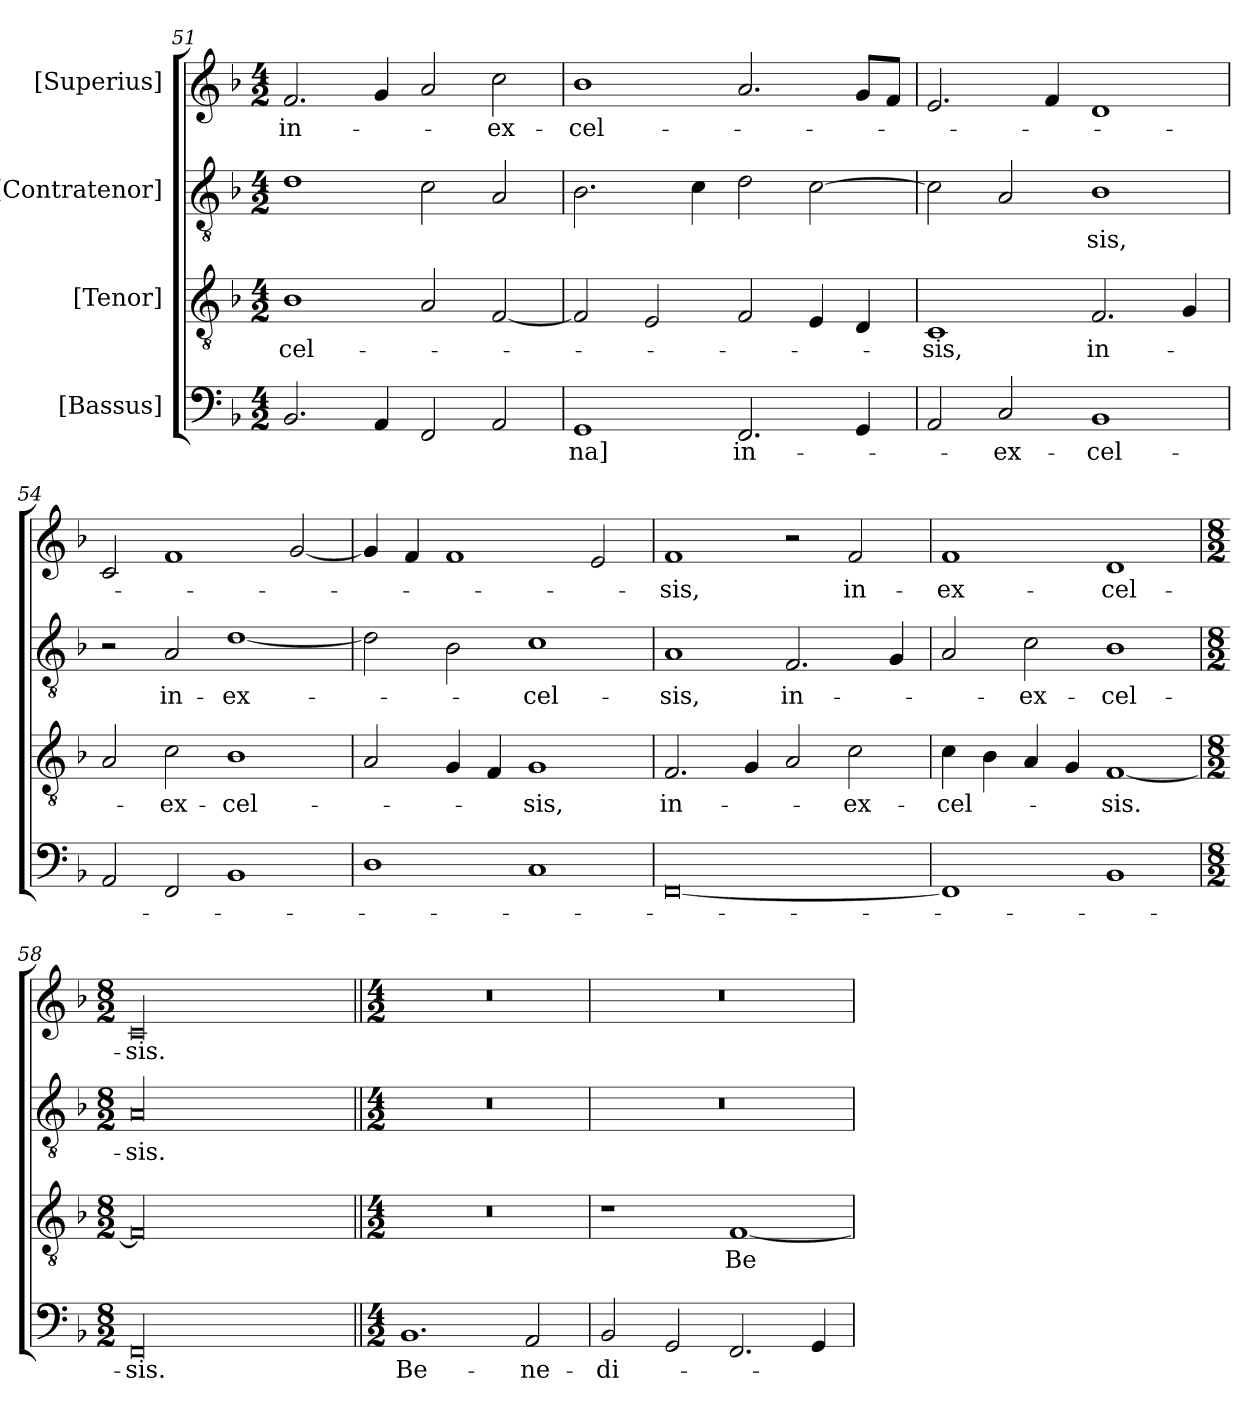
**kern	**text	**kern	**text	**kern	**text	**kern	**text
*part4	*part4	*part3	*part3	*part2	*part2	*part1	*part1
*staff4	*staff4	*staff3	*staff3	*staff2	*staff2	*staff1	*staff1
*I"[Bassus]	*	*I"[Tenor]	*	*I"[Contratenor]	*	*I"[Superius]	*
*clefF4	*	*clefGv2	*	*clefGv2	*	*clefG2	*
*k[b-]	*	*k[b-]	*	*k[b-]	*	*k[b-]	*
*M4/2	*	*M4/2	*	*M4/2	*	*M4/2	*
=51	=51	=51	=51	=51	=51	=51	=51
2.BB-/	.	1B-/	-cel-	1d/	.	2.f/	in-
4AA/	.	.	.	.	.	4g/	.
2FF/	.	2A/	.	2c\	.	2a/	.
2AA/	.	[2F/	.	2A/	.	2cc\	ex-
=52	=52	=52	=52	=52	=52	=52	=52
1GG/	-na]	2F/]	.	2.B-\	.	1b-/	-cel-
.	.	2E/	.	.	.	.	.
.	.	.	.	4c\	.	.	.
2.FF/	in-	2F/	.	2d\	.	2.a/	.
.	.	4E/	.	[2c\	.	.	.
4GG/	.	4D/	.	.	.	8g/L	.
.	.	.	.	.	.	8f/J	.
=53	=53	=53	=53	=53	=53	=53	=53
2AA/	.	1C/	-sis,	2c\]	.	2.e/	.
2C/	ex-	.	.	2A/	.	.	.
.	.	.	.	.	.	4f/	.
1BB-/	-cel-	2.F/	in-	1B-\	-sis,	1d/	.
.	.	4G/	.	.	.	.	.
=54	=54	=54	=54	=54	=54	=54	=54
2AA/	.	2A/	.	2r	.	2c/	.
2FF/	.	2c\	ex-	2A/	in-	1f/	.
1BB-/	.	1B-/	-cel-	[1d/	ex-	.	.
.	.	.	.	.	.	[2g/	.
=55	=55	=55	=55	=55	=55	=55	=55
1D\	.	2A/	.	2d\]	.	4g/]	.
.	.	.	.	.	.	4f/	.
.	.	4G/	.	2B-\	.	1f/	.
.	.	4F/	.	.	.	.	.
1C/	.	1G/	-sis,	1c\	-cel-	.	.
.	.	.	.	.	.	2e/	.
=56	=56	=56	=56	=56	=56	=56	=56
[0FF/	.	2.F/	in-	1A/	-sis,	1f/	-sis,
.	.	4G/	.	.	.	.	.
.	.	2A/	.	2.F/	in-	2r	.
.	.	2c\	ex-	.	.	2f/	in-
.	.	.	.	4G/	.	.	.
=57	=57	=57	=57	=57	=57	=57	=57
1FF/]	.	4c\	-cel-	2A/	.	1f/	ex-
.	.	4B-\	.	.	.	.	.
.	.	4A/	.	2c\	ex-	.	.
.	.	4G/	.	.	.	.	.
1BB-/	.	[1F/	-sis.	1B-\	-cel-	1d/	-cel-
=58	=58	=58	=58	=58	=58	=58	=58
*M8/2	*	*M8/2	*	*M8/2	*	*M8/2	*
00FF/	-sis.	00F/]	.	00A/	-sis.	00c/	-sis.
=59||	=59||	=59||	=59||	=59||	=59||	=59||	=59||
*M4/2	*	*M4/2	*	*M4/2	*	*M4/2	*
1.BB-/	Be-	0r	.	0r	.	0r	.
2AA/	-ne-	.	.	.	.	.	.
=60	=60	=60	=60	=60	=60	=60	=60
2BB-/	-di-	1r	.	0r	.	0r	.
2GG/	.	.	.	.	.	.	.
2.FF/	.	[1F/	Be-	.	.	.	.
4GG/	.	.	.	.	.	.	.
=	=	=	=	=	=	=	=
*-	*-	*-	*-	*-	*-	*-	*-
